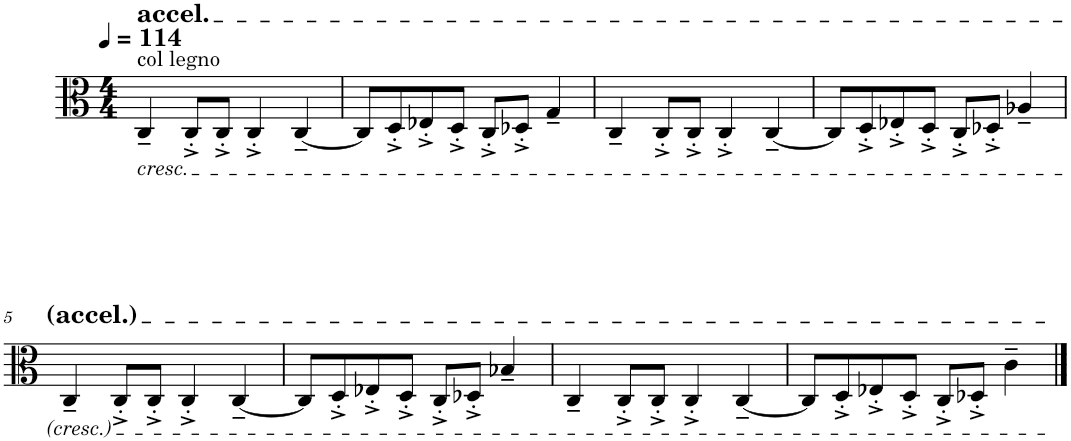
**kern
*part1
*staff1
*I"Viola
*I'Vla.
*clefC3
*k[]
*M4/4
*MM114
=1
!LO:TX:a:t=col legno
!LO:TX:b:i:t=cresc.
!LO:TX:a:t=accel.
4C~/
8C'^/L
8C'^/J
4C'^/
[4C~/
=2
8C/L]
8D'^/
8E-X'^/
8D'^/J
8C'^/L
8D-X'^/J
4G~/
=3
4C~/
8C'^/L
8C'^/J
4C'^/
[4C~/
=4
8C/L]
8D'^/
8E-X'^/
8D'^/J
8C'^/L
8D-X'^/J
4A-X~/
!!LO:LB:g=z
=5
4C~/
8C'^/L
8C'^/J
4C'^/
[4C~/
=6
8C/L]
8D'^/
8E-X'^/
8D'^/J
8C'^/L
8D-X'^/J
4B-X~/
=7
4C~/
8C'^/L
8C'^/J
4C'^/
[4C~/
=8
8C/L]
8D'^/
8E-X'^/
8D'^/J
8C'^/L
8D-X'^/J
4c~\
==
*-
